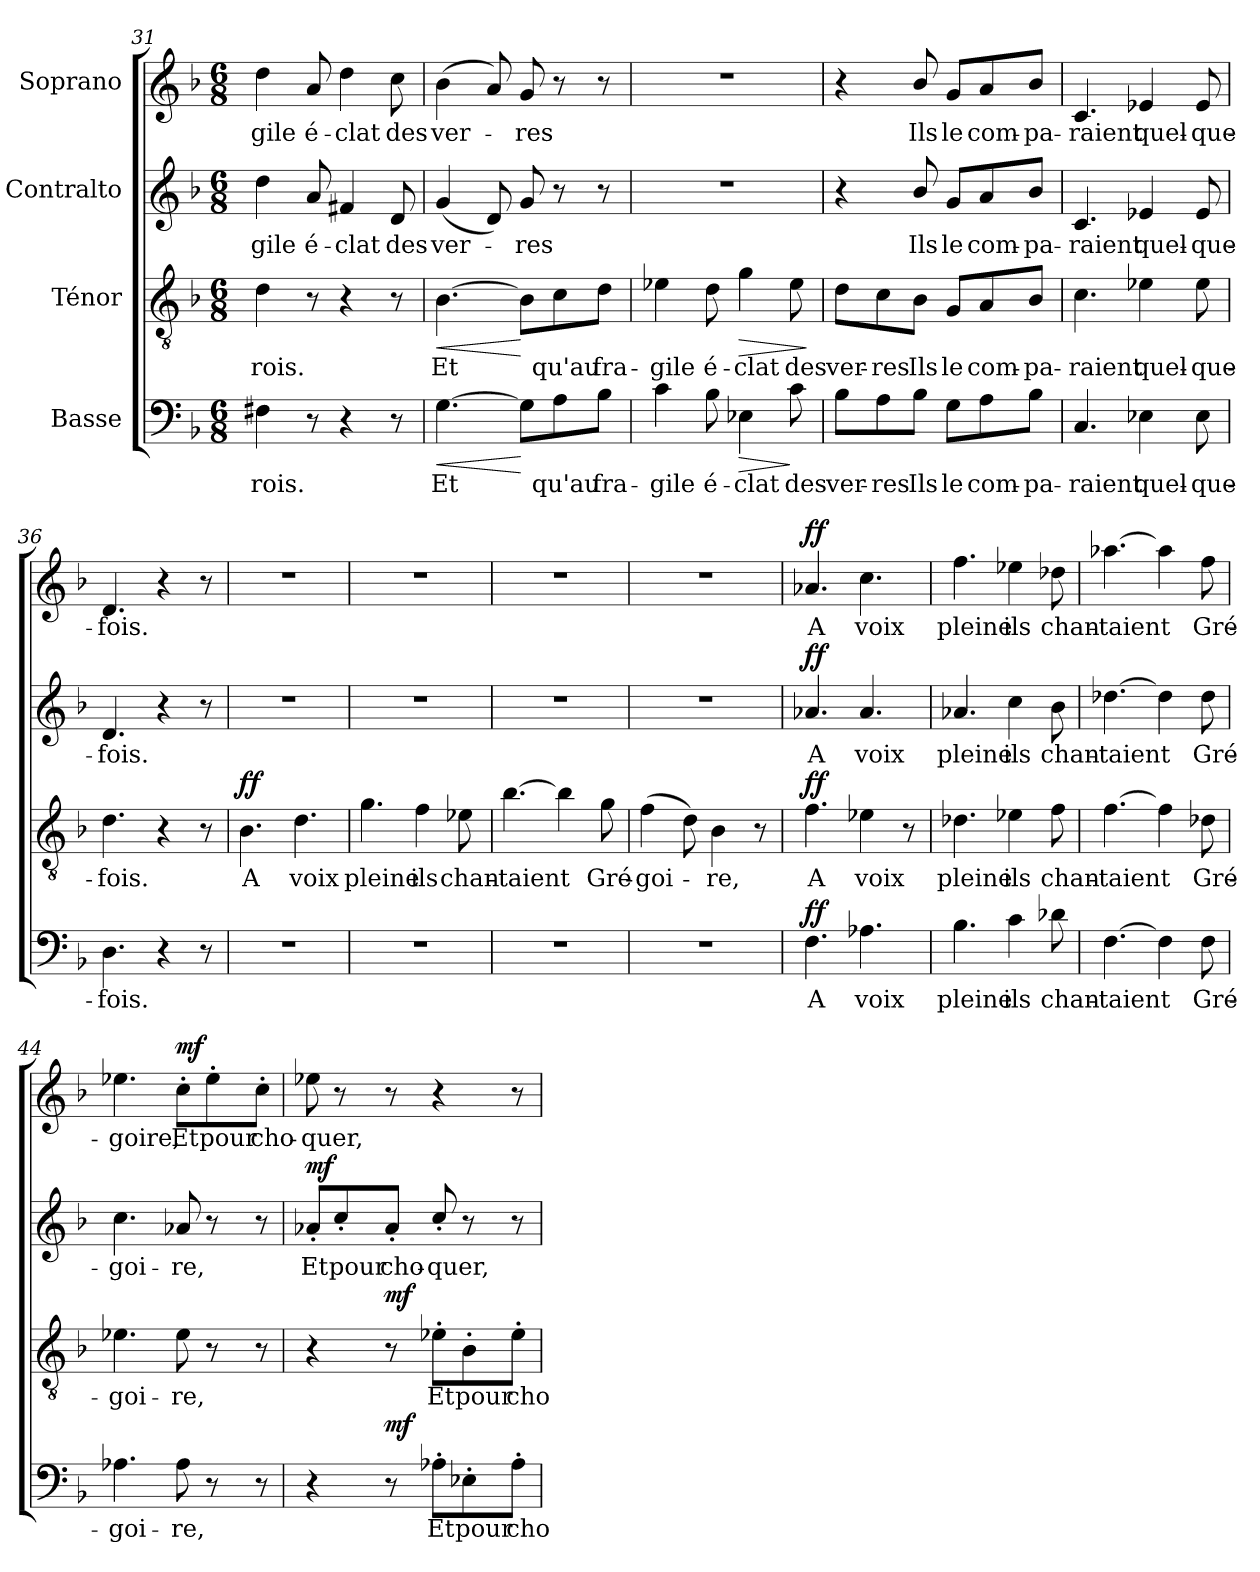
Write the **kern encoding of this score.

**kern	**text	**dynam	**kern	**text	**dynam	**kern	**text	**dynam	**kern	**text	**dynam
*part4	*part4	*part4	*part3	*part3	*part3	*part2	*part2	*part2	*part1	*part1	*part1
*staff4	*staff4	*staff4	*staff3	*staff3	*staff3	*staff2	*staff2	*staff2	*staff1	*staff1	*staff1
*I"Basse	*	*	*I"Ténor	*	*	*I"Contralto	*	*	*I"Soprano	*	*
*clefF4	*	*	*clefGv2	*	*	*clefG2	*	*	*clefG2	*	*
*k[b-]	*	*	*k[b-]	*	*	*k[b-]	*	*	*k[b-]	*	*
*F:	*	*	*F:	*	*	*F:	*	*	*F:	*	*
*M6/8	*	*	*M6/8	*	*	*M6/8	*	*	*M6/8	*	*
=31	=31	=31	=31	=31	=31	=31	=31	=31	=31	=31	=31
!	!LO:LY:b	!	!	!LO:LY:b	!	!	!LO:LY:b	!	!	!LO:LY:b	!
4F#X\	rois.	.	4d\	rois.	.	4dd\	-gile	.	4dd\	-gile	.
!	!	!	!	!	!	!	!LO:LY:b	!	!	!LO:LY:b	!
8r	.	.	8r	.	.	8a/	é-	.	8a/	é-	.
!	!	!	!	!	!	!	!LO:LY:b	!	!	!LO:LY:b	!
4r	.	.	4r	.	.	4f#X/	-clat	.	4dd\	-clat	.
!	!	!	!	!	!	!	!LO:LY:b	!	!	!LO:LY:b	!
8r	.	.	8r	.	.	8d/	des	.	8cc\	des	.
=32	=32	=32	=32	=32	=32	=32	=32	=32	=32	=32	=32
!	!LO:LY:b	!LO:HP:b	!	!LO:LY:b	!LO:HP:b	!	!LO:LY:b	!	!	!LO:LY:b	!
[4.G\	Et	<	[4.B-\	Et	<	(<4g/	ver-	.	(<4b-\	ver-	.
.	.	.	.	.	.	8d/)	.	.	8a/)	.	.
!	!	!	!	!	!	!	!LO:LY:b	!	!	!LO:LY:b	!
8G\L]	.	[	8B-\L]	.	[	8g/	-res	.	8g/	-res	.
!	!LO:LY:b	!	!	!LO:LY:b	!	!	!	!	!	!	!
8A\	qu'au	.	8c\	qu'au	.	8r	.	.	8r	.	.
!	!LO:LY:b	!	!	!LO:LY:b	!	!	!	!	!	!	!
8B-\J	fra-	.	8d\J	fra-	.	8r	.	.	8r	.	.
=33	=33	=33	=33	=33	=33	=33	=33	=33	=33	=33	=33
!	!LO:LY:b	!	!	!LO:LY:b	!	!	!	!	!	!	!
4c\	-gile	.	4e-X\	-gile	.	2.r	.	.	2.r	.	.
!	!LO:LY:b	!	!	!LO:LY:b	!	!	!	!	!	!	!
8B-\	é-	.	8d\	é-	.	.	.	.	.	.	.
!	!LO:LY:b	!LO:HP:b	!	!LO:LY:b	!LO:HP:b	!	!	!	!	!	!
4E-X\	-clat	>	4g\	-clat	>	.	.	.	.	.	.
!	!LO:LY:b	!	!	!LO:LY:b	!	!	!	!	!	!	!
8c\	des	]	8e-\	des	.	.	.	.	.	.	.
.	.	.	.	.	]	.	.	.	.	.	.
!!LO:LB:g=z
=34	=34	=34	=34	=34	=34	=34	=34	=34	=34	=34	=34
!	!LO:LY:b	!	!	!LO:LY:b	!	!	!	!	!	!	!
8B-\L	ver-	.	8d\L	ver-	.	4r	.	.	4r	.	.
!	!LO:LY:b	!	!	!LO:LY:b	!	!	!	!	!	!	!
8A\	-res	.	8c\	-res	.	.	.	.	.	.	.
!	!LO:LY:b	!	!	!LO:LY:b	!	!	!LO:LY:b	!	!	!LO:LY:b	!
8B-\J	Ils	.	8B-\J	Ils	.	8b-/	Ils	.	8b-/	Ils	.
!	!LO:LY:b	!	!	!LO:LY:b	!	!	!LO:LY:b	!	!	!LO:LY:b	!
8G\L	le	.	8G/L	le	.	8g/L	le	.	8g/L	le	.
!	!LO:LY:b	!	!	!LO:LY:b	!	!	!LO:LY:b	!	!	!LO:LY:b	!
8A\	com-	.	8A/	com-	.	8a/	com-	.	8a/	com-	.
!	!LO:LY:b	!	!	!LO:LY:b	!	!	!LO:LY:b	!	!	!LO:LY:b	!
8B-\J	-pa-	.	8B-/J	-pa-	.	8b-/J	-pa-	.	8b-/J	-pa-	.
=35	=35	=35	=35	=35	=35	=35	=35	=35	=35	=35	=35
!	!LO:LY:b	!	!	!LO:LY:b	!	!	!LO:LY:b	!	!	!LO:LY:b	!
4.C/	-raient	.	4.c\	-raient	.	4.c/	-raient	.	4.c/	-raient	.
!	!LO:LY:b	!	!	!LO:LY:b	!	!	!LO:LY:b	!	!	!LO:LY:b	!
4E-X\	quel-	.	4e-X\	quel-	.	4e-X/	quel-	.	4e-X/	quel-	.
!	!LO:LY:b	!	!	!LO:LY:b	!	!	!LO:LY:b	!	!	!LO:LY:b	!
8E-\	-que-	.	8e-\	-que-	.	8e-/	-que-	.	8e-/	-que-	.
=36	=36	=36	=36	=36	=36	=36	=36	=36	=36	=36	=36
!	!LO:LY:b	!	!	!LO:LY:b	!	!	!LO:LY:b	!	!	!LO:LY:b	!
4.D\	-fois.	.	4.d\	-fois.	.	4.d/	-fois.	.	4.d/	-fois.	.
4r	.	.	4r	.	.	4r	.	.	4r	.	.
8r	.	.	8r	.	.	8r	.	.	8r	.	.
!!LO:PB:g=z
=37	=37	=37	=37	=37	=37	=37	=37	=37	=37	=37	=37
!	!	!	!	!LO:LY:b	!LO:DY:a	!	!	!	!	!	!
2.r	.	.	4.B-\	A	ff	2.r	.	.	2.r	.	.
!	!	!	!	!LO:LY:b	!	!	!	!	!	!	!
.	.	.	4.d\	voix	.	.	.	.	.	.	.
=38	=38	=38	=38	=38	=38	=38	=38	=38	=38	=38	=38
!	!	!	!	!LO:LY:b	!	!	!	!	!	!	!
2.r	.	.	4.g\	pleine	.	2.r	.	.	2.r	.	.
!	!	!	!	!LO:LY:b	!	!	!	!	!	!	!
.	.	.	4f\	ils	.	.	.	.	.	.	.
!	!	!	!	!LO:LY:b	!	!	!	!	!	!	!
.	.	.	8e-X\	chan-	.	.	.	.	.	.	.
=39	=39	=39	=39	=39	=39	=39	=39	=39	=39	=39	=39
!	!	!	!	!LO:LY:b	!	!	!	!	!	!	!
2.r	.	.	[4.b-\	-taient	.	2.r	.	.	2.r	.	.
.	.	.	4b-\]	.	.	.	.	.	.	.	.
!	!	!	!	!LO:LY:b	!	!	!	!	!	!	!
.	.	.	8g\	Gré-	.	.	.	.	.	.	.
=40	=40	=40	=40	=40	=40	=40	=40	=40	=40	=40	=40
!	!	!	!	!LO:LY:b	!	!	!	!	!	!	!
2.r	.	.	(>4f\	-goi-	.	2.r	.	.	2.r	.	.
.	.	.	8d\)	.	.	.	.	.	.	.	.
!	!	!	!	!LO:LY:b	!	!	!	!	!	!	!
.	.	.	4B-\	-re,	.	.	.	.	.	.	.
.	.	.	8r	.	.	.	.	.	.	.	.
=41	=41	=41	=41	=41	=41	=41	=41	=41	=41	=41	=41
!	!LO:LY:b	!LO:DY:a	!	!LO:LY:b	!LO:DY:a	!	!LO:LY:b	!LO:DY:a	!	!LO:LY:b	!LO:DY:a
4.F\	A	ff	4.f\	A	ff	4.a-X/	A	ff	4.a-X/	A	ff
!	!LO:LY:b	!	!	!LO:LY:b	!	!	!LO:LY:b	!	!	!LO:LY:b	!
4.A-X\	voix	.	4e-X\	voix	.	4.a-/	voix	.	4.cc\	voix	.
.	.	.	8r	.	.	.	.	.	.	.	.
!!LO:LB:g=z
=42	=42	=42	=42	=42	=42	=42	=42	=42	=42	=42	=42
!	!LO:LY:b	!	!	!LO:LY:b	!	!	!LO:LY:b	!	!	!LO:LY:b	!
4.B-\	pleine	.	4.d-X\	pleine	.	4.a-X/	pleine	.	4.ff\	pleine	.
!	!LO:LY:b	!	!	!LO:LY:b	!	!	!LO:LY:b	!	!	!LO:LY:b	!
4c\	ils	.	4e-X\	ils	.	4cc\	ils	.	4ee-X\	ils	.
!	!LO:LY:b	!	!	!LO:LY:b	!	!	!LO:LY:b	!	!	!LO:LY:b	!
8d-X\	chan-	.	8f\	chan-	.	8b-\	chan-	.	8dd-X\	chan-	.
=43	=43	=43	=43	=43	=43	=43	=43	=43	=43	=43	=43
!	!LO:LY:b	!	!	!LO:LY:b	!	!	!LO:LY:b	!	!	!LO:LY:b	!
[4.F\	-taient	.	[4.f\	-taient	.	[4.dd-X\	-taient	.	[4.aa-X\	-taient	.
4F\]	.	.	4f\]	.	.	4dd-\]	.	.	4aa-\]	.	.
!	!LO:LY:b	!	!	!LO:LY:b	!	!	!LO:LY:b	!	!	!LO:LY:b	!
8F\	Gré-	.	8d-X\	Gré-	.	8dd-\	Gré-	.	8ff\	Gré-	.
=44	=44	=44	=44	=44	=44	=44	=44	=44	=44	=44	=44
!	!LO:LY:b	!	!	!LO:LY:b	!	!	!LO:LY:b	!	!	!LO:LY:b	!
4.A-X\	-goi-	.	4.e-X\	-goi-	.	4.cc\	-goi-	.	4.ee-X\	-goire,	.
!	!LO:LY:b	!	!	!LO:LY:b	!	!	!LO:LY:b	!	!	!LO:LY:b	!LO:DY:a
8A-\	-re,	.	8e-\	-re,	.	8a-X/	-re,	.	8cc'>\L	Et	mf
!	!	!	!	!	!	!	!	!	!	!LO:LY:b	!
8r	.	.	8r	.	.	8r	.	.	8ee-'>\	pour	.
!	!	!	!	!	!	!	!	!	!	!LO:LY:b	!
8r	.	.	8r	.	.	8r	.	.	8cc'>\J	cho-	.
=45	=45	=45	=45	=45	=45	=45	=45	=45	=45	=45	=45
!	!	!	!	!	!	!	!LO:LY:b	!LO:DY:a	!	!LO:LY:b	!
4r	.	.	4r	.	.	8a-X'>/L	Et	mf	8ee-X\	-quer,	.
!	!	!	!	!	!	!	!LO:LY:b	!	!	!	!
.	.	.	.	.	.	8cc'>/	pour	.	8r	.	.
!	!	!LO:DY:a	!	!	!LO:DY:a	!	!LO:LY:b	!	!	!	!
8r	.	mf	8r	.	mf	8a-'>/J	cho-	.	8r	.	.
!	!LO:LY:b	!	!	!LO:LY:b	!	!	!LO:LY:b	!	!	!	!
8A-X'>\L	Et	.	8e-X'>\L	Et	.	8cc'>/	-quer,	.	4r	.	.
!	!LO:LY:b	!	!	!LO:LY:b	!	!	!	!	!	!	!
8E-X'>\	pour	.	8B-'>\	pour	.	8r	.	.	.	.	.
!	!LO:LY:b	!	!	!LO:LY:b	!	!	!	!	!	!	!
8A-'>\J	cho-	.	8e-'>\J	cho-	.	8r	.	.	8r	.	.
=	=	=	=	=	=	=	=	=	=	=	=
*-	*-	*-	*-	*-	*-	*-	*-	*-	*-	*-	*-
